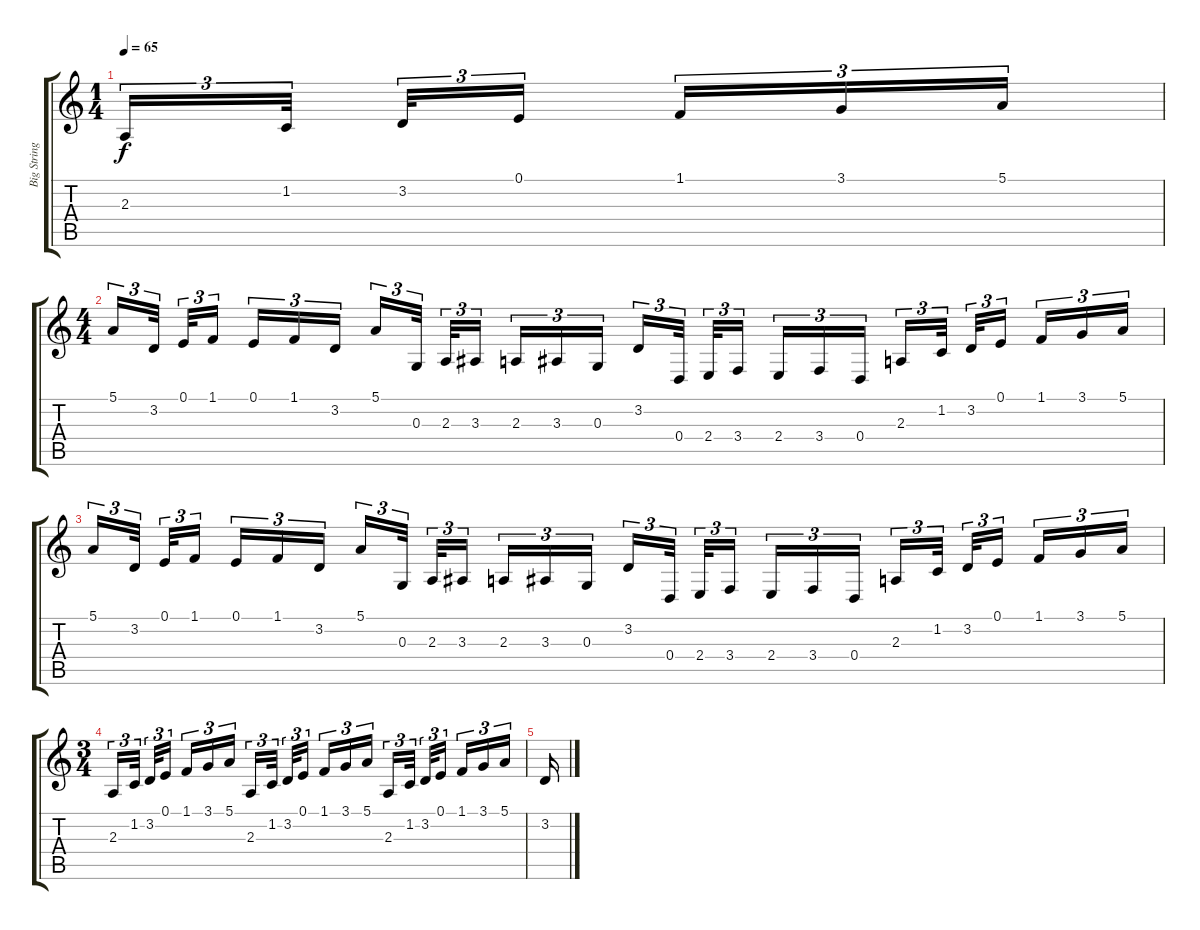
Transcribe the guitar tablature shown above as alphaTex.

\track ("Big Strings" "Big String") {instrument tremolostrings}
\staff {score tabs}
\tuning (E4 B3 G3 D3 A2 E2) {hide}
\ts (1 4)
\tempo 65
\clef g2
\ks c
2.3.16{tu (3 2) dy f} 1.2.32{tu (3 2)} 3.2.32{tu (3 2)} 0.1.16{tu (3 2)} 1.1.16{tu (3 2)} 3.1.16{tu (3 2)} 5.1.16{tu (3 2)} |
\ts (4 4)
5.1.16{tu (3 2)} 3.2.32{tu (3 2)} 0.1.32{tu (3 2)} 1.1.16{tu (3 2)} 0.1.16{tu (3 2)} 1.1.16{tu (3 2)} 3.2.16{tu (3 2)} 5.1.16{tu (3 2)} 0.3.32{tu (3 2)} 2.3.32{tu (3 2)} 3.3.16{tu (3 2)} 2.3.16{tu (3 2)} 3.3.16{tu (3 2)} 0.3.16{tu (3 2)} 3.2.16{tu (3 2)} 0.4.32{tu (3 2)} 2.4.32{tu (3 2)} 3.4.16{tu (3 2)} 2.4.16{tu (3 2)} 3.4.16{tu (3 2)} 0.4.16{tu (3 2)} 2.3.16{tu (3 2)} 1.2.32{tu (3 2)} 3.2.32{tu (3 2)} 0.1.16{tu (3 2)} 1.1.16{tu (3 2)} 3.1.16{tu (3 2)} 5.1.16{tu (3 2)} |
5.1.16{tu (3 2)} 3.2.32{tu (3 2)} 0.1.32{tu (3 2)} 1.1.16{tu (3 2)} 0.1.16{tu (3 2)} 1.1.16{tu (3 2)} 3.2.16{tu (3 2)} 5.1.16{tu (3 2)} 0.3.32{tu (3 2)} 2.3.32{tu (3 2)} 3.3.16{tu (3 2)} 2.3.16{tu (3 2)} 3.3.16{tu (3 2)} 0.3.16{tu (3 2)} 3.2.16{tu (3 2)} 0.4.32{tu (3 2)} 2.4.32{tu (3 2)} 3.4.16{tu (3 2)} 2.4.16{tu (3 2)} 3.4.16{tu (3 2)} 0.4.16{tu (3 2)} 2.3.16{tu (3 2)} 1.2.32{tu (3 2)} 3.2.32{tu (3 2)} 0.1.16{tu (3 2)} 1.1.16{tu (3 2)} 3.1.16{tu (3 2)} 5.1.16{tu (3 2)} |
\ts (3 4)
2.3.16{tu (3 2)} 1.2.32{tu (3 2)} 3.2.32{tu (3 2)} 0.1.16{tu (3 2)} 1.1.16{tu (3 2)} 3.1.16{tu (3 2)} 5.1.16{tu (3 2)} 2.3.16{tu (3 2)} 1.2.32{tu (3 2)} 3.2.32{tu (3 2)} 0.1.16{tu (3 2)} 1.1.16{tu (3 2)} 3.1.16{tu (3 2)} 5.1.16{tu (3 2)} 2.3.16{tu (3 2)} 1.2.32{tu (3 2)} 3.2.32{tu (3 2)} 0.1.16{tu (3 2)} 1.1.16{tu (3 2)} 3.1.16{tu (3 2)} 5.1.16{tu (3 2)} |
3.2.16
